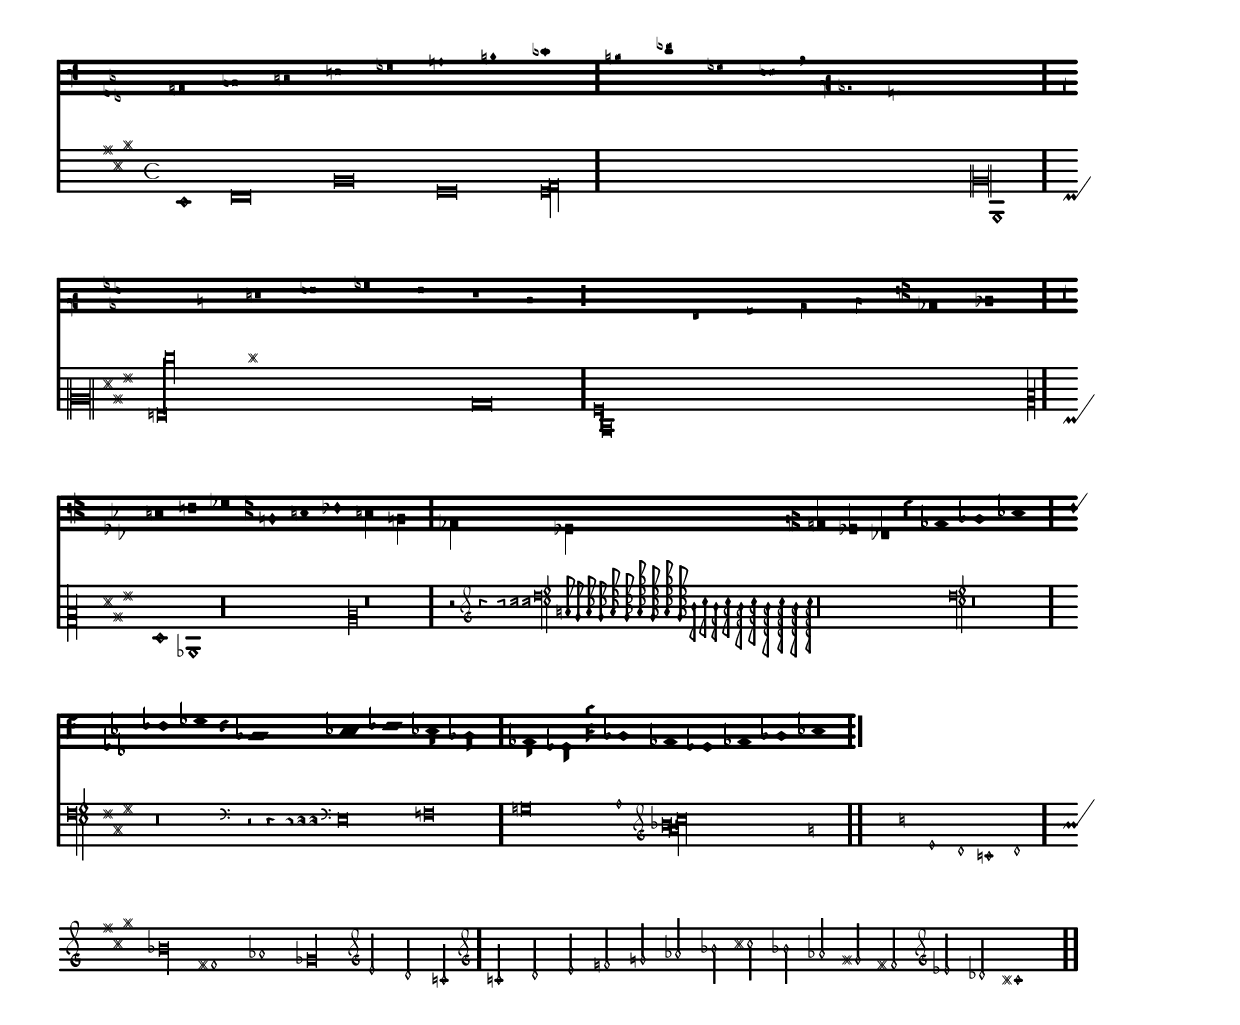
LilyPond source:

%% Do not edit this file; it is auto-generated from LSR http://lsr.dsi.unimi.it
%% This file is in the public domain.
\version "2.11.53"

\header {
  lsrtags = "ancient-notation"

  texidoces = "
Aquí se muestran muchos (¿o quizá todos?) de los símbolos que
están contemplados por la capacidad de LilyPond para la música
antigua.
"

  doctitlees = "Tipografía de música antigua"

  texidoc = "
Here are shown many (all?) of the symbols that are included in
LilyPond's support of ancient notation.



"
  doctitle = "Ancient fonts"
} % begin verbatim
upperStaff = \context GregorianStaff = "upperStaff" <<
  \context GregorianVoice <<
    \set Score.timing = ##f
%   \set Score.forceAccidental = ##t %%%%%%%% FIXME: what happened to this property?

    \override Staff.StaffSymbol  #'line-count = #4

     \transpose c c {
	\override Staff.KeySignature #'glyph-name-alist = #alteration-vaticana-glyph-name-alist
	\override Staff.Accidental #'glyph-name-alist = #alteration-vaticana-glyph-name-alist
	\override NoteHead  #'style = #'vaticana.punctum
	\key es \major
	\clef "vaticana-fa2"
	c!1 des! e! f! ges!

	\override NoteHead  #'style = #'vaticana.inclinatum
	a! b! ces'
	\override Staff.BarLine  #'bar-size = #3.0 \bar "|"
%	\break % 1 (8*1)

	\override NoteHead  #'style = #'vaticana.quilisma
	b! des'! ges! fes!
	\breathe
	\clef "vaticana-fa1"
	\override NoteHead  #'style = #'vaticana.plica
	es d
	\override NoteHead  #'style = #'vaticana.reverse-plica
	c d
	\override Staff.BarLine  #'bar-size = #3.0 \bar "|"
%	\break %2 (8*1)

	\override NoteHead  #'style = #'vaticana.punctum-cavum
	es f
	\override NoteHead  #'style = #'vaticana.lpes
	g as
	\override NoteHead  #'style = #'vaticana.upes
	bes as
	\override NoteHead  #'style = #'vaticana.vupes
	g f
	\override NoteHead  #'style = #'vaticana.linea-punctum
	\override Staff.BarLine  #'bar-size = #2.0 \bar "|"
%	\break % 3 (8*1)

	es d
	\override NoteHead  #'style = #'vaticana.epiphonus
	c d
	\override NoteHead  #'style = #'vaticana.cephalicus
	es f

	\override Staff.KeySignature #'glyph-name-alist = #alteration-medicaea-glyph-name-alist
	\override Staff.Accidental #'glyph-name-alist = #alteration-medicaea-glyph-name-alist
	\override Staff.Custos  #'style = #'medicaea
	\override NoteHead  #'style = #'medicaea.punctum
	\clef "medicaea-fa2"
	ces! des!
	\override Staff.BarLine  #'bar-size = #3.0 \bar "|"
%	\break % 4 (8*1)

	e! f! ges!
	\clef "medicaea-do2"
	\override NoteHead  #'style = #'medicaea.inclinatum
	a! b! ces'!
	\override NoteHead  #'style = #'medicaea.virga
	b! a!
	\override Staff.BarLine  #'bar-size = #3.0 \bar "|"
%	\break % 5 (8*1)

	ges! fes!
	\clef "medicaea-fa1"
	\override NoteHead  #'style = #'medicaea.rvirga
	e! des! ces!

	\override Staff.KeySignature #'glyph-name-alist = #alteration-hufnagel-glyph-name-alist
	\override Staff.Accidental #'glyph-name-alist = #alteration-hufnagel-glyph-name-alist
	\override Staff.Custos  #'style = #'hufnagel
	\override NoteHead  #'style = #'hufnagel.punctum
	\clef "hufnagel-fa2"
	ces! des! es!
	\override Staff.BarLine  #'bar-size = #3.0 \bar "|"
%	\break % 6 (8*1)

	fes! ges!
	\clef "hufnagel-do2"
	\override NoteHead  #'style = #'hufnagel.lpes
	as! bes! ces'!
	\override NoteHead  #'style = #'hufnagel.virga
	bes! as!
	\override Staff.BarLine  #'bar-size = #3.0 \bar "|"
%	\break % 7 (8*1)

	ges! fes!
	\clef "hufnagel-do-fa"
	\override NoteHead  #'style = #'hufnagel.punctum
	es! des! ces! des! es! fes!
	\bar "||"
%	\break % 8 (8*1)

	s32*1
%	\break % 12 (32*1)
    }
  >>
>>

lowerStaff = \context MensuralStaff = "lowerStaff" <<
  \context MensuralVoice <<
    
    % this is broken until further notice -- see refman
    % \override Staff.StaffSymbol  #'line-count = #5
    \applyOutput #'Staff #(outputproperty-compatibility (make-type-checker 'staff-symbol-interface) 'line-count 5)

     \transpose c c {
	\set autoBeaming = ##f
	\override NoteHead  #'style = #'neomensural
	\override Rest  #'style = #'neomensural
	\key a \major

% FIXME: lily crashes on some (invalid?) ligatures with:
%   ERROR: In procedure gh_scm2int:
%   ERROR: Wrong type argument in position 1: ()

% FIXME: lily emits "Programming error: Infinity or NaN encountered"
% on many ligatures such as BB.

	cis'1 d'\breve gis'\breve e'\breve \[ e'\longa fis'\longa \]
	\set Staff.forceClef = ##t
	\clef "neomensural-c2"
	cis1
	\bar "|"
%	\break % 2 (16*1)

	\[ g\breve dis''\longa \]
	b\breve \[ a\longa d\longa \]
	\clef "petrucci-c2"
%	\break % 4 (16*1)

	fis1 ces1
	\clef "petrucci-c2"
	r\longa
	\set Staff.forceClef = ##t
	\clef "mensural-c2"
	r\breve
	\bar "|"
%	\break % 5 (8*1)

	r2
	\clef "mensural-g"
	r4 r8 r16 r16
	\override NoteHead  #'style = #'mensural
	\override Stem  #'flag-style = #'mensural
	\override Stem  #'thickness = #1.0
	\override Rest  #'style = #'mensural
	\clef "petrucci-f"
	c8 b, c16 b, c32 b, c64 b, c64 b,
	d8 e  d16 e  d32 e  d64 e  d64 e
	r\longa
	\set Staff.forceClef = ##t
	\clef "petrucci-f"
	r\breve
	\bar "|"
%	\break % 6 (8*1)

	r\breve 
	\clef "mensural-f"
	% FIXME: must set Stem flag-style to #'neomensural to avoid
	% segmentation fault on r8/r16/r32.  (Strange: what has
	% Stem flag-style to do with mensural rests?)
	\override Stem  #'flag-style = #'neomensural
	% FIXME: produces warnings about "flag `neomensurald4' (or 3) not found".
	r2 r4 r8 r16 r16
	\override Stem  #'flag-style = #'mensural
	\set Staff.forceClef = ##t
	\clef "mensural-f"
	e\breve f g a1
	\clef "mensural-g"
%	\break % 7 (8*1)

	\[ bes'!\longa a'!\longa c''!\longa \]
	e'1 d' c' d' \bar "|"
	\bar "|"
%	\break % 9 (16*1)

	bes'!\longa fis'!1 as'!1 ges'!\longa % lig
	\set Staff.forceClef = ##t
	\clef "mensural-g"
	e'2 d' c' \bar "|"
%	\break % 11 (16*1)

	\set Staff.forceClef = ##t
	\clef "petrucci-g"
	c'2 d' e' f'
	\clef "petrucci-g"
	g' as'! bes'! cis''!
	bes'! as'! gis'! fis'!
	\set Staff.forceClef = ##t
	\clef "mensural-g"
	es'! des'! cis'!1 \bar "||"
%	\break % 12 (8*1)
    }
  >>
>>

\paper {
	line-thickness = #(/ staff-space 5.0)
}

\score {
    \context Score <<
	\upperStaff
	\lowerStaff
    >>
    \layout {
% do we want to keep these settings? -gp
	line-width = 17.25\cm
	textheight = 26.0\cm
	indent = 0.0
	\context {
	    \Score
	    \accepts MensuralStaff
	    \accepts GregorianStaff
%	    timing = ##f %%%%%%%% FIXME: this has no effect
	}
	\context {
	    \Voice
	    \name MensuralVoice
	    \alias Voice
	    \remove Ligature_bracket_engraver
	    \consists Mensural_ligature_engraver
	    \override NoteHead #'style = #'mensural
%	    \override Stem #'flag-style = #'mensural %%%%%%%% FIXME: this core dumps
	    \override Stem #'thickness = #1.0
	    \override Rest #'style = #'mensural
	    autoBeaming = ##f
	}
	\context {
	    \Voice
	    \name GregorianVoice
	    \alias Voice
	    \remove Ligature_bracket_engraver
%	    \consists Gregorian_ligature_engraver %%%%%%%% TODO: not yet implemented
	    \override NoteHead #'style = #'vaticana.punctum
	    autoBeaming = ##f
	}
	\context {
	    \Staff
	    \name MensuralStaff
	    \alias Staff
	    \accepts MensuralVoice
	    \consists Custos_engraver
	    \override TimeSignature #'style = #'mensural
	    \override KeySignature #'glyph-name-alist = #alteration-mensural-glyph-name-alist
	    \override Accidental #'glyph-name-alist = #alteration-mensural-glyph-name-alist
	    \override Custos #'style = #'mensural
	    \override Custos #'neutral-position = #3
	    \override Custos #'neutral-direction = #-1
	    clefGlyph = #"clefs.petrucci-c2"
	    clefPosition = #-2
	    clefOctavation = #0 
	}
	\context {
	    \Staff
	    \name GregorianStaff
	    \alias Staff
	    \accepts GregorianVoice
	    \consists Custos_engraver
	    \remove Time_signature_engraver
	    \override StaffSymbol #'thickness = #2.0
	    \override StaffSymbol #'line-count = #4
	    \override KeySignature #'glyph-name-alist = #alteration-vaticana-glyph-name-alist
	    \override Accidental #'glyph-name-alist = #alteration-vaticana-glyph-name-alist
	    \override Custos #'style = #'vaticana
	    \override Custos #'neutral-position = #4
	    \override Custos #'neutral-direction = #-1
	    clefGlyph = #"clefs.vaticana-do"
	    clefPosition = #1
	    clefOctavation = #0 
	}
	\context {
	    \RemoveEmptyStaffContext
	    \accepts MensuralVoice
	    \accepts GregorianVoice
        }
    }
}


